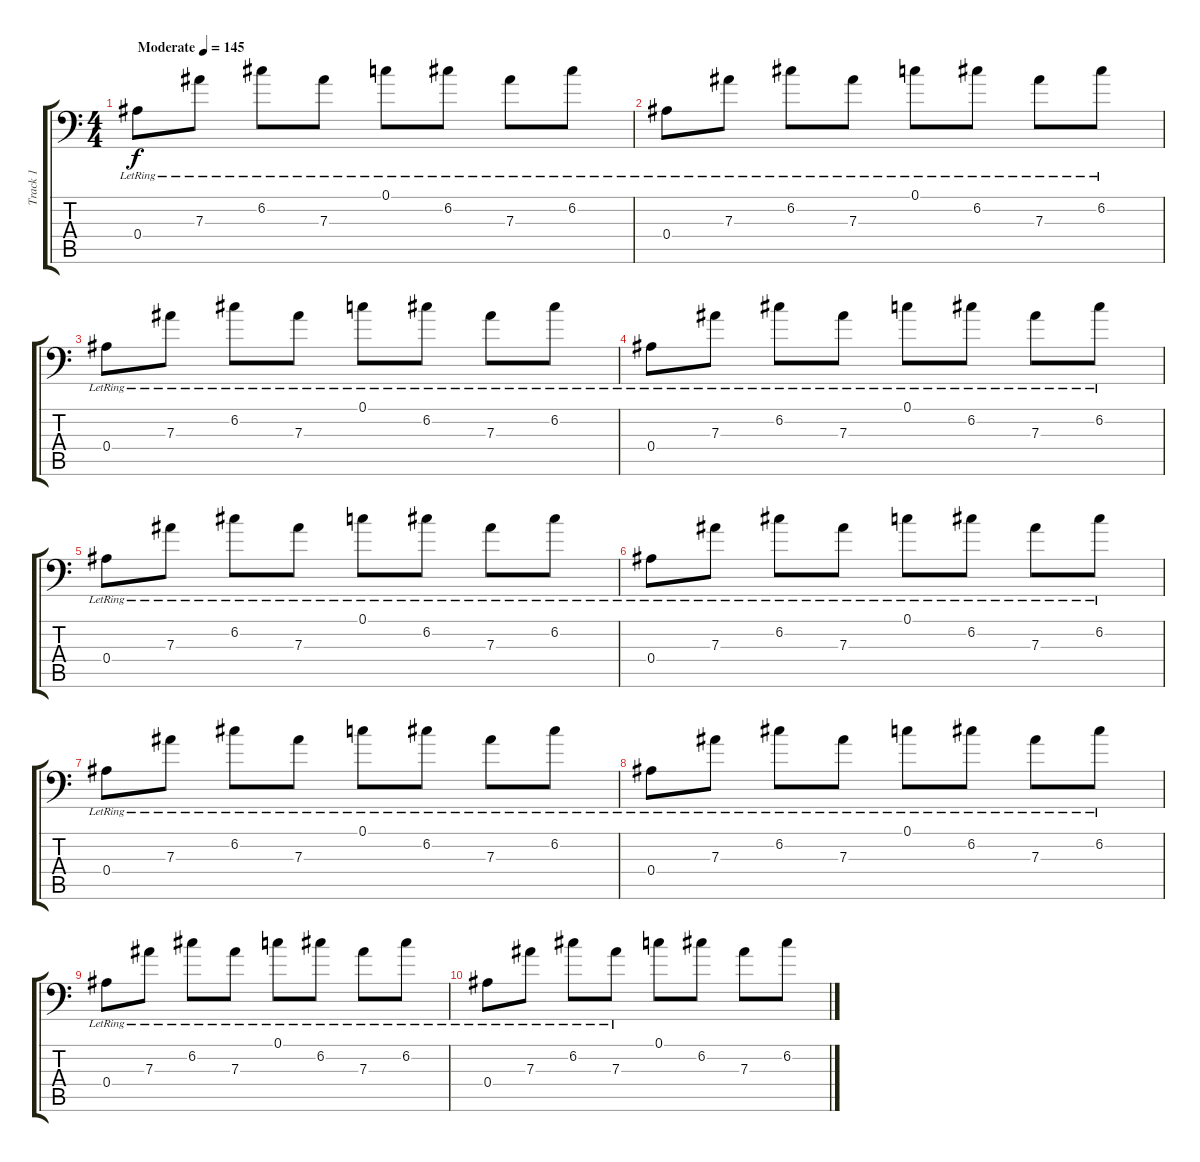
\track ("Track 1" "Track 1") {instrument acousticguitarsteel}
\staff {score tabs}
\tuning (C4 G3 Eb3 Bb2 F2 Bb1) {hide}
\ts (4 4)
\tempo (145 "Moderate")
\clef f4
\ks c
0.4{lr}.8{dy f volume 11 instrument acousticguitarsteel} 7.3{lr}.8 6.2{lr}.8 7.3{lr}.8 0.1{lr}.8 6.2{lr}.8 7.3{lr}.8 6.2{lr}.8 |
0.4{lr}.8 7.3{lr}.8 6.2{lr}.8 7.3{lr}.8 0.1{lr}.8 6.2{lr}.8 7.3{lr}.8 6.2{lr}.8 |
0.4{lr}.8 7.3{lr}.8 6.2{lr}.8 7.3{lr}.8 0.1{lr}.8 6.2{lr}.8 7.3{lr}.8 6.2{lr}.8 |
0.4{lr}.8 7.3{lr}.8 6.2{lr}.8 7.3{lr}.8 0.1{lr}.8 6.2{lr}.8 7.3{lr}.8 6.2{lr}.8 |
0.4{lr}.8 7.3{lr}.8 6.2{lr}.8 7.3{lr}.8 0.1{lr}.8 6.2{lr}.8 7.3{lr}.8 6.2{lr}.8 |
0.4{lr}.8 7.3{lr}.8 6.2{lr}.8 7.3{lr}.8 0.1{lr}.8 6.2{lr}.8 7.3{lr}.8 6.2{lr}.8 |
0.4{lr}.8 7.3{lr}.8 6.2{lr}.8 7.3{lr}.8 0.1{lr}.8 6.2{lr}.8 7.3{lr}.8 6.2{lr}.8 |
0.4{lr}.8 7.3{lr}.8 6.2{lr}.8 7.3{lr}.8 0.1{lr}.8 6.2{lr}.8 7.3{lr}.8 6.2{lr}.8 |
0.4{lr}.8 7.3{lr}.8 6.2{lr}.8 7.3{lr}.8 0.1{lr}.8 6.2{lr}.8 7.3{lr}.8 6.2{lr}.8 |
0.4{lr}.8 7.3{lr}.8 6.2{lr}.8 7.3{lr}.8 0.1.8 6.2.8 7.3.8 6.2.8
